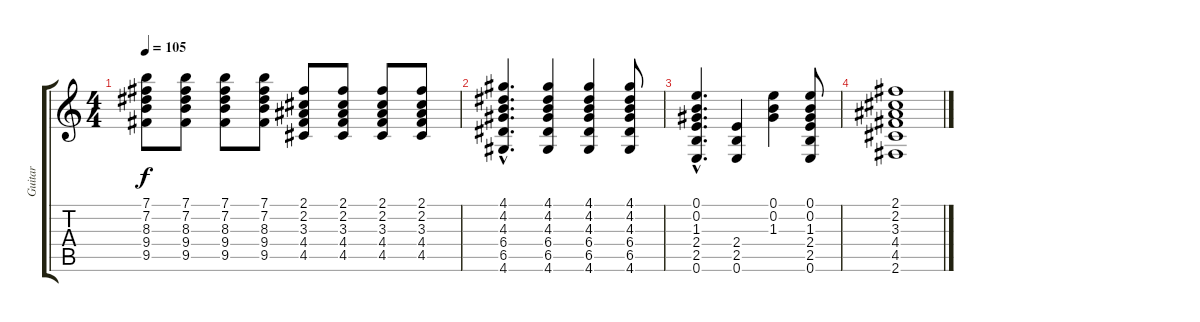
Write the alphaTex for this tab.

\track ("Guitar" "Guitar") {instrument distortionguitar}
\staff {score tabs}
\tuning (E4 B3 G3 D3 A2 E2) {hide}
\ts (4 4)
\tempo 105
\clef g2
\ks c
(7.1 7.2 8.3 9.4 9.5).8{dy f} (7.1 7.2 8.3 9.4 9.5).8 (7.1 7.2 8.3 9.4 9.5).8 (7.1 7.2 8.3 9.4 9.5).8 (2.1 2.2 3.3 4.4 4.5).8 (2.1 2.2 3.3 4.4 4.5).8 (2.1 2.2 3.3 4.4 4.5).8 (2.1 2.2 3.3 4.4 4.5).8 |
(4.1{hac} 4.2{hac} 4.3{hac} 6.4{hac} 6.5{hac} 4.6{hac}).4{d instrument electricguitarclean} (4.1 4.2 4.3 6.4 6.5 4.6).4 (4.1 4.2 4.3 6.4 6.5 4.6).4 (4.1 4.2 4.3 6.4 6.5 4.6).8 |
(0.1{hac} 0.2{hac} 1.3{hac} 2.4{hac} 2.5{hac} 0.6{hac}).4{d} (2.4 2.5 0.6).4 (0.1 0.2 1.3).4 (0.1 0.2 1.3 2.4 2.5 0.6).8 |
(2.1 2.2 3.3 4.4 4.5 2.6).1
